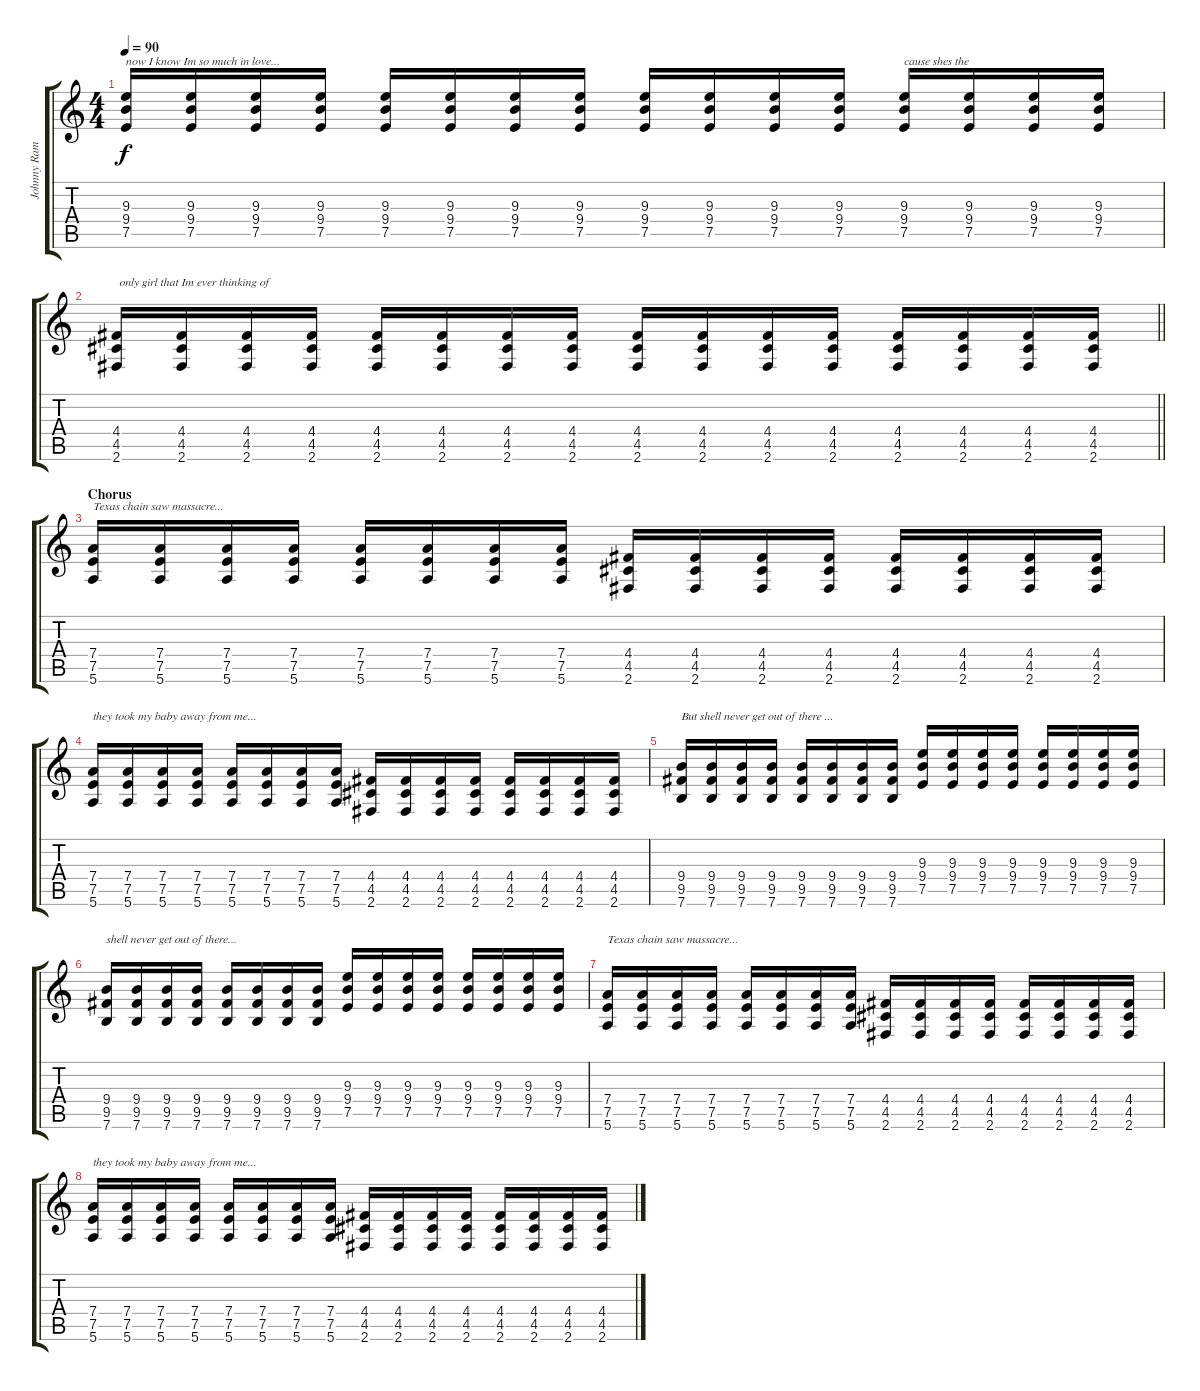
\track ("Johnny Ramone - Guitar" "Johnny Ram") {instrument distortionguitar}
\staff {score tabs}
\tuning (E4 B3 G3 D3 A2 E2) {hide}
\ts (4 4)
\tempo 90
\clef g2
\ks c
(9.3 9.4 7.5).16{txt "now I know Im so much in love..." dy f} (9.3 9.4 7.5).16 (9.3 9.4 7.5).16 (9.3 9.4 7.5).16 (9.3 9.4 7.5).16 (9.3 9.4 7.5).16 (9.3 9.4 7.5).16 (9.3 9.4 7.5).16 (9.3 9.4 7.5).16 (9.3 9.4 7.5).16 (9.3 9.4 7.5).16 (9.3 9.4 7.5).16 (9.3 9.4 7.5).16{txt "cause shes the"} (9.3 9.4 7.5).16 (9.3 9.4 7.5).16 (9.3 9.4 7.5).16 |
\barLineRight lightlight
(4.4 4.5 2.6).16{txt " only girl that Im ever thinking of"} (4.4 4.5 2.6).16 (4.4 4.5 2.6).16 (4.4 4.5 2.6).16 (4.4 4.5 2.6).16 (4.4 4.5 2.6).16 (4.4 4.5 2.6).16 (4.4 4.5 2.6).16 (4.4 4.5 2.6).16 (4.4 4.5 2.6).16 (4.4 4.5 2.6).16 (4.4 4.5 2.6).16 (4.4 4.5 2.6).16 (4.4 4.5 2.6).16 (4.4 4.5 2.6).16 (4.4 4.5 2.6).16 |
\section ("" "Chorus")
(7.4 7.5 5.6).16{txt "Texas chain saw massacre..."} (7.4 7.5 5.6).16 (7.4 7.5 5.6).16 (7.4 7.5 5.6).16 (7.4 7.5 5.6).16 (7.4 7.5 5.6).16 (7.4 7.5 5.6).16 (7.4 7.5 5.6).16 (4.4 4.5 2.6).16 (4.4 4.5 2.6).16 (4.4 4.5 2.6).16 (4.4 4.5 2.6).16 (4.4 4.5 2.6).16 (4.4 4.5 2.6).16 (4.4 4.5 2.6).16 (4.4 4.5 2.6).16 |
(7.4 7.5 5.6).16{txt "they took my baby away from me..."} (7.4 7.5 5.6).16 (7.4 7.5 5.6).16 (7.4 7.5 5.6).16 (7.4 7.5 5.6).16 (7.4 7.5 5.6).16 (7.4 7.5 5.6).16 (7.4 7.5 5.6).16 (4.4 4.5 2.6).16 (4.4 4.5 2.6).16 (4.4 4.5 2.6).16 (4.4 4.5 2.6).16 (4.4 4.5 2.6).16 (4.4 4.5 2.6).16 (4.4 4.5 2.6).16 (4.4 4.5 2.6).16 |
(9.4 9.5 7.6).16{txt "But shell never get out of there ..."} (9.4 9.5 7.6).16 (9.4 9.5 7.6).16 (9.4 9.5 7.6).16 (9.4 9.5 7.6).16 (9.4 9.5 7.6).16 (9.4 9.5 7.6).16 (9.4 9.5 7.6).16 (9.3 9.4 7.5).16 (9.3 9.4 7.5).16 (9.3 9.4 7.5).16 (9.3 9.4 7.5).16 (9.3 9.4 7.5).16 (9.3 9.4 7.5).16 (9.3 9.4 7.5).16 (9.3 9.4 7.5).16 |
(9.4 9.5 7.6).16{txt "shell never get out of there..."} (9.4 9.5 7.6).16 (9.4 9.5 7.6).16 (9.4 9.5 7.6).16 (9.4 9.5 7.6).16 (9.4 9.5 7.6).16 (9.4 9.5 7.6).16 (9.4 9.5 7.6).16 (9.3 9.4 7.5).16 (9.3 9.4 7.5).16 (9.3 9.4 7.5).16 (9.3 9.4 7.5).16 (9.3 9.4 7.5).16 (9.3 9.4 7.5).16 (9.3 9.4 7.5).16 (9.3 9.4 7.5).16 |
(7.4 7.5 5.6).16{txt "Texas chain saw massacre..."} (7.4 7.5 5.6).16 (7.4 7.5 5.6).16 (7.4 7.5 5.6).16 (7.4 7.5 5.6).16 (7.4 7.5 5.6).16 (7.4 7.5 5.6).16 (7.4 7.5 5.6).16 (4.4 4.5 2.6).16 (4.4 4.5 2.6).16 (4.4 4.5 2.6).16 (4.4 4.5 2.6).16 (4.4 4.5 2.6).16 (4.4 4.5 2.6).16 (4.4 4.5 2.6).16 (4.4 4.5 2.6).16 |
(7.4 7.5 5.6).16{txt "they took my baby away from me..."} (7.4 7.5 5.6).16 (7.4 7.5 5.6).16 (7.4 7.5 5.6).16 (7.4 7.5 5.6).16 (7.4 7.5 5.6).16 (7.4 7.5 5.6).16 (7.4 7.5 5.6).16 (4.4 4.5 2.6).16 (4.4 4.5 2.6).16 (4.4 4.5 2.6).16 (4.4 4.5 2.6).16 (4.4 4.5 2.6).16 (4.4 4.5 2.6).16 (4.4 4.5 2.6).16 (4.4 4.5 2.6).16
